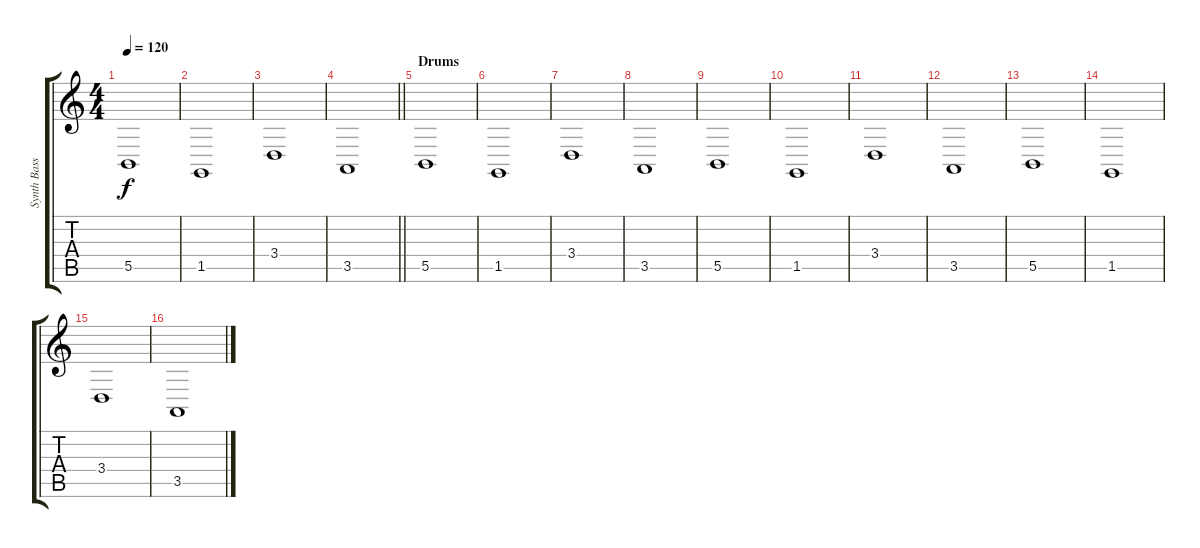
\track ("Synth Bass" "Synth Bass") {instrument lead8bassandlead}
\staff {score tabs}
\tuning (Db4 Ab3 E3 B2 Gb2 B1) {hide}
\ts (4 4)
\tempo 120
\clef g2
\ks c
5.5.1{dy f} |
1.5.1 |
3.4.1 |
\barLineRight lightlight
3.5.1 |
\section ("" "Drums")
5.5.1 |
1.5.1 |
3.4.1 |
3.5.1 |
5.5.1 |
1.5.1 |
3.4.1 |
3.5.1 |
5.5.1 |
1.5.1 |
3.4.1 |
3.5.1
